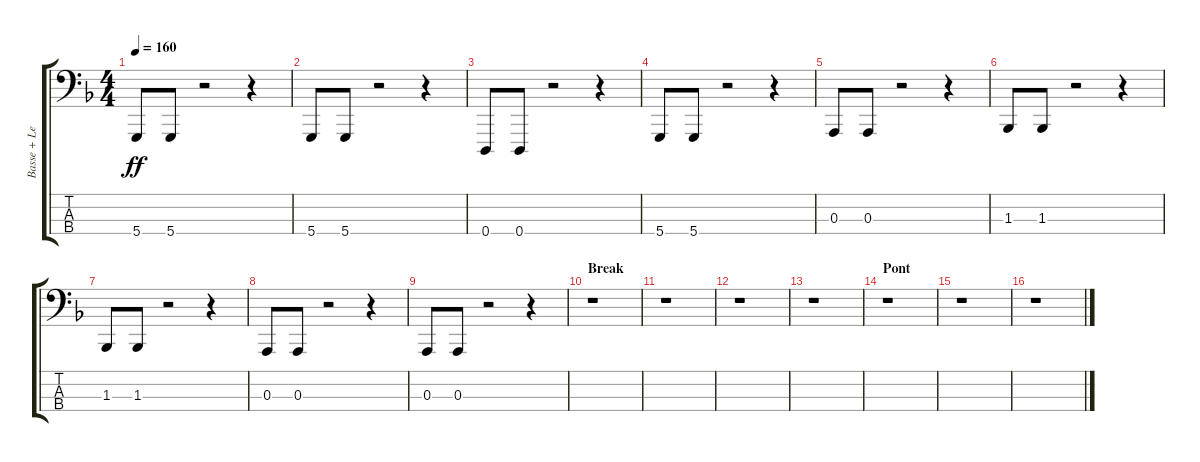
\track ("Basse + Lead" "Basse + Le") {instrument lead8bassandlead}
\staff {score tabs}
\tuning (G2 D2 A1 D1) {hide}
\ts (4 4)
\tempo 160
\clef f4
\ks f
5.4.8{dy ff} 5.4.8 r.2 r.4 |
5.4.8 5.4.8 r.2 r.4 |
0.4.8 0.4.8 r.2 r.4 |
5.4.8 5.4.8 r.2 r.4 |
0.3.8 0.3.8 r.2 r.4 |
1.3.8 1.3.8 r.2 r.4 |
1.3.8 1.3.8 r.2 r.4 |
0.3.8 0.3.8 r.2 r.4 |
0.3.8 0.3.8 r.2 r.4 |
\section ("" "Break")
r.1 |
r.1 |
r.1 |
r.1 |
\section ("" "Pont")
r.1 |
r.1 |
r.1
